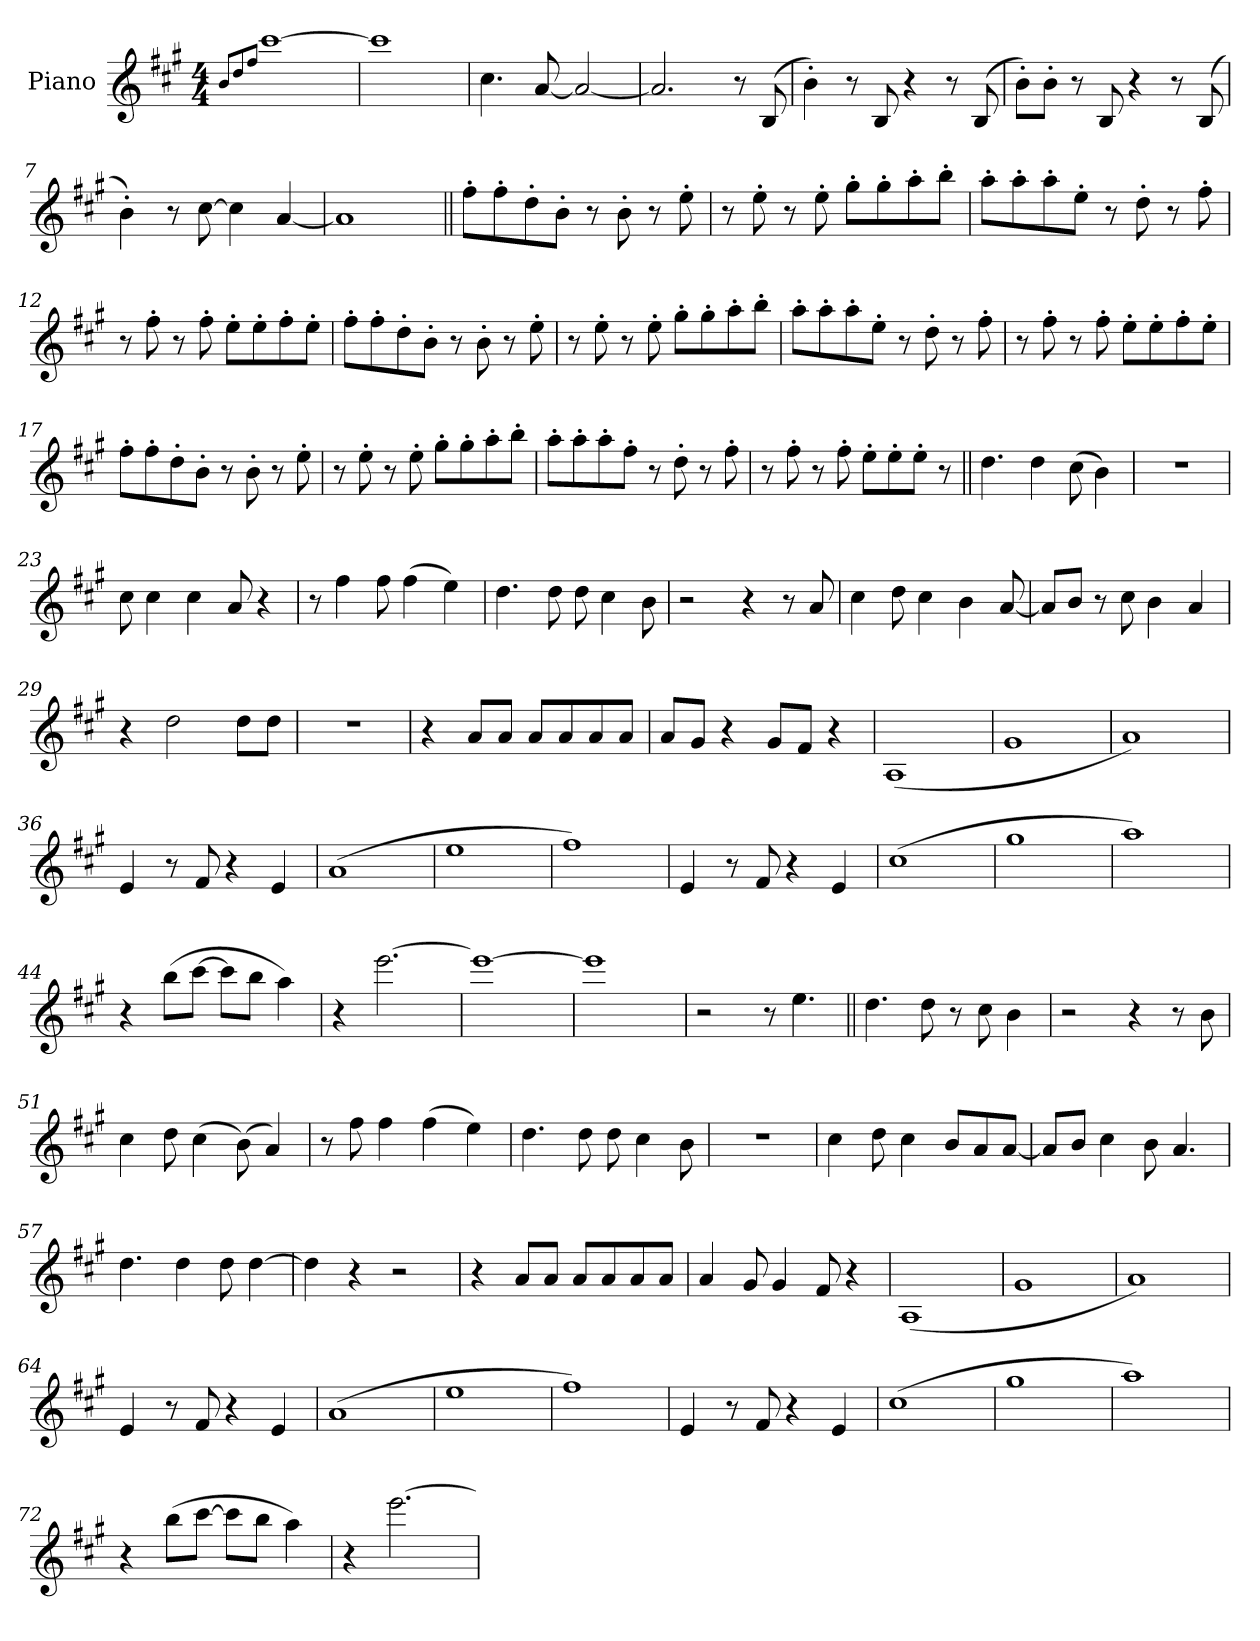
**kern
*part1
*staff1
*I"Piano
*I'Pno.
*clefG2
*k[f#c#g#]
*M4/4
*MM160
=1
8qbL
8qdd
8qff#J
[1ccc#!
=2
1ccc#!]
=3
4.cc#!
[8a!
2a!_
=4
2.a!]
8r
(8B!
=5
4b'!)
8r
8B!
4r
8r
(8B!
=6
8b'!L)
8b'!J
8r
8B!
4r
8r
(8B!
=7
4b'!)
8r
[8cc#!
4cc#!]
[4a!
=8
1a!]
=9||
8ff#'L
8ff#'
8dd'
8b'J
8r
8b'
8r
8ee'
=10
8r
8ee'
8r
8ee'
8gg#'L
8gg#'
8aa'
8bb'J
=11
8aa'L
8aa'
8aa'
8ee'J
8r
8dd'
8r
8ff#'
=12
8r
8ff#'
8r
8ff#'
8ee'L
8ee'
8ff#'
8ee'J
=13
8ff#'L
8ff#'
8dd'
8b'J
8r
8b'
8r
8ee'
=14
8r
8ee'
8r
8ee'
8gg#'L
8gg#'
8aa'
8bb'J
=15
8aa'L
8aa'
8aa'
8ee'J
8r
8dd'
8r
8ff#'
=16
8r
8ff#'
8r
8ff#'
8ee'L
8ee'
8ff#'
8ee'J
=17
8ff#'L
8ff#'
8dd'
8b'J
8r
8b'
8r
8ee'
=18
8r
8ee'
8r
8ee'
8gg#'L
8gg#'
8aa'
8bb'J
=19
8aa'L
8aa'
8aa'
8ff#'J
8r
8dd'
8r
8ff#'
=20
8r
8ff#'
8r
8ff#'
8ee'L
8ee'
8ee'J
8r
=21||
4.dd
4dd
(8cc#
4b)
=22
1r
=23
8cc#
4cc#
4cc#
8a
4r
=24
8r
4ff#
8ff#
(4ff#
4ee)
=25
4.dd
8dd
8dd
4cc#
8b
=26
2r
4r
8r
8a
=27
4cc#
8dd
4cc#
4b
[8a
=28
8aL]
8bJ
8r
8cc#
4b
4a
=29
4r
2dd
8ddL
8ddJ
=30
1r
=31
4r
8aL
8aJ
8aL
8a
8a
8aJ
=32
8aL
8g#J
4r
8g#L
8f#J
4r
=33
(1A
=34
1g#
=35
1a)
=36
4e!
8r
8f#!
4r
4e!
=37
(1a
=38
1ee
=39
1ff#)
=40
4e!
8r
8f#!
4r
4e!
=41
(1cc#
=42
1gg#
=43
1aa)
=44
4r
(8bbL
[8ccc#J
8ccc#L]
8bbJ
4aa)
=45
4r
[2.eee
=46
1eee_
=47
1eee]
=48
2r
8r
4.ee
=49||
4.dd
8dd
8r
8cc#
4b
=50
2r
4r
8r
8b
=51
4cc#
8dd
(4cc#
(8b)
4a)
=52
8r
8ff#
4ff#
(4ff#
4ee)
=53
4.dd
8dd
8dd
4cc#
8b
=54
1r
=55
4cc#
8dd
4cc#
8bL
8a
[8aJ
=56
8aL]
8bJ
4cc#
8b
4.a
=57
4.dd
4dd
8dd
[4dd
=58
4dd]
4r
2r
=59
4r
8aL
8aJ
8aL
8a
8a
8aJ
=60
4a
8g#
4g#
8f#
4r
=61
(1A
=62
1g#
=63
1a)
=64
4e!
8r
8f#!
4r
4e!
=65
(1a
=66
1ee
=67
1ff#)
=68
4e!
8r
8f#!
4r
4e!
=69
(1cc#
=70
1gg#
=71
1aa)
=72
4r
(8bbL
[8ccc#J
8ccc#L]
8bbJ
4aa)
=73
4r
[2.eee
=
*-
